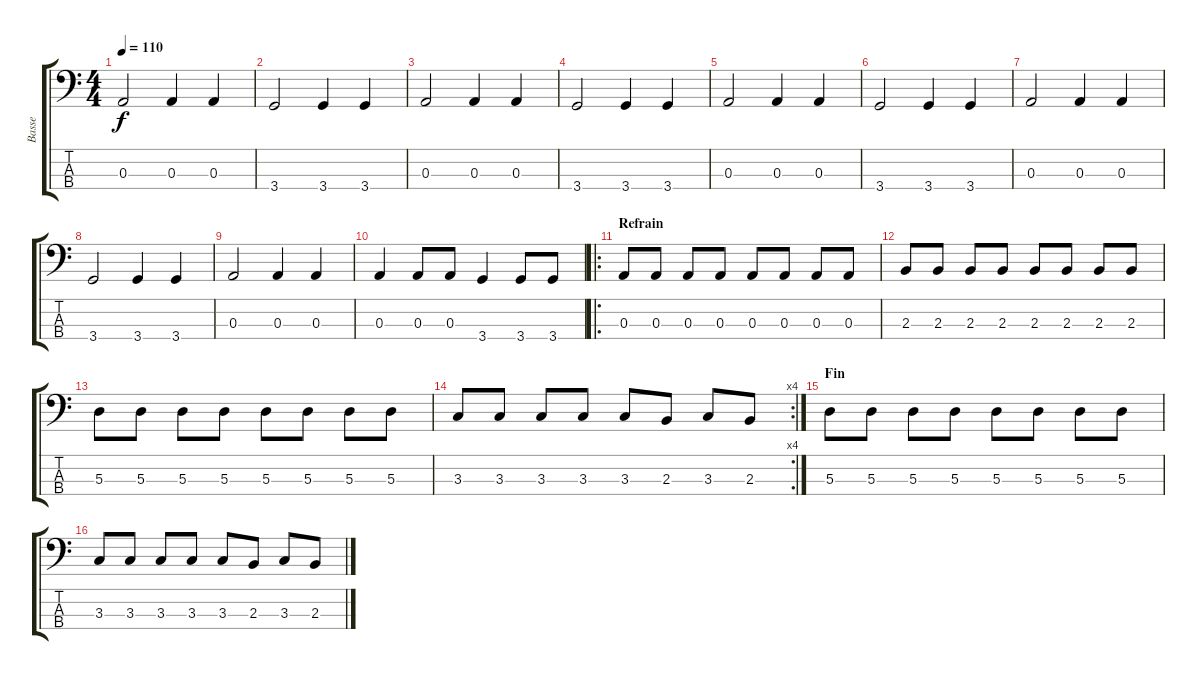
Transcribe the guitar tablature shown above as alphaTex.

\track ("Basse" "Basse") {instrument electricbassfinger}
\staff {score tabs}
\tuning (G2 D2 A1 E1) {hide}
\ts (4 4)
\tempo 110
\clef f4
\ks c
0.3.2{dy f} 0.3.4 0.3.4 |
3.4.2 3.4.4 3.4.4 |
0.3.2 0.3.4 0.3.4 |
3.4.2 3.4.4 3.4.4 |
0.3.2 0.3.4 0.3.4 |
3.4.2 3.4.4 3.4.4 |
0.3.2 0.3.4 0.3.4 |
3.4.2 3.4.4 3.4.4 |
0.3.2 0.3.4 0.3.4 |
0.3.4 0.3.8 0.3.8 3.4.4 3.4.8 3.4.8 |
\ro
\section ("" "Refrain")
0.3.8 0.3.8 0.3.8 0.3.8 0.3.8 0.3.8 0.3.8 0.3.8 |
2.3.8 2.3.8 2.3.8 2.3.8 2.3.8 2.3.8 2.3.8 2.3.8 |
5.3.8 5.3.8 5.3.8 5.3.8 5.3.8 5.3.8 5.3.8 5.3.8 |
\rc 4
3.3.8 3.3.8 3.3.8 3.3.8 3.3.8 2.3.8 3.3.8 2.3.8 |
\section ("" "Fin")
5.3.8 5.3.8 5.3.8 5.3.8 5.3.8 5.3.8 5.3.8 5.3.8 |
3.3.8 3.3.8 3.3.8 3.3.8 3.3.8 2.3.8 3.3.8 2.3.8
